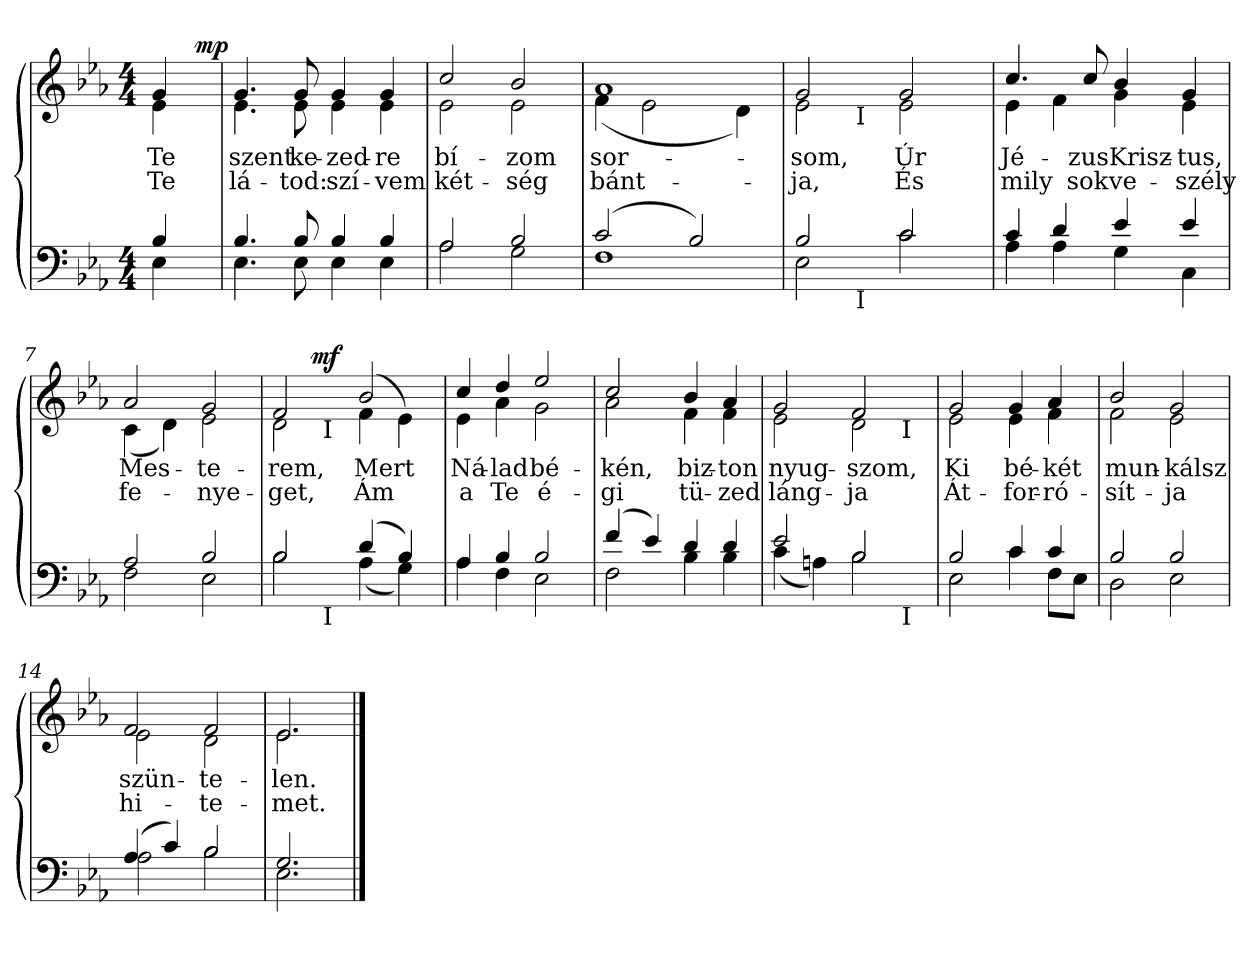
**kern	**kern	**text	**text	**dynam
*part2	*part1	*part1	*part1	*part1
*staff2	*staff1	*staff1	*staff1	*staff1
*clefF4	*clefG2	*	*	*
*k[b-e-a-]	*k[b-e-a-]	*	*	*
*E-:	*E-:	*	*	*
*M4/4	*M4/4	*	*	*
=1	=1	=1	=1	=1
*^	*	*	*	*
!	!	!LO:TX:a:B:t=Con devozione	!	!	!
!	!	!	!LO:LY:b	!LO:LY:b	!
*	*	*^	*	*	*
*	*	*	*^	*	*	*
4B-/	4E-\	4g/	4e-\	8ryy	Te	Te	.
.	.	.	.	32ryy	.	.	.
!	!	!	!	!	!	!	!LO:DY:a
.	.	.	.	16.ryy	.	.	mp
*	*	*v	*v	*v	*	*	*
=2	=2	=2	=2	=2	=2
*	*	*^	*	*	*
*	*	*	*^	*	*	*
!	!	!	!	!	!LO:LY:b	!LO:LY:b	!
*	*	*	*v	*v	*	*	*
4.B-/	4.E-\	4.g/	4.e-\	szent	lá-	.
!	!	!	!	!LO:LY:b	!LO:LY:b	!
8B-/	8E-\	8g/	8e-\	ke-	-tod:	.
!	!	!	!	!LO:LY:b	!LO:LY:b	!
4B-/	4E-\	4g/	4e-\	-zed-	szí-	.
!	!	!	!	!LO:LY:b	!LO:LY:b	!
4B-/	4E-\	4g/	4e-\	-re	-vem	.
=3	=3	=3	=3	=3	=3	=3
!	!	!	!	!LO:LY:b	!LO:LY:b	!
2A-/	2A-\	2cc/	2e-\	bí-	két-	.
!	!	!	!	!LO:LY:b	!LO:LY:b	!
2B-/	2G\	2b-/	2e-\	-zom	-ség	.
=4	=4	=4	=4	=4	=4	=4
!	!	!	!	!LO:LY:b	!LO:LY:b	!
(>2c/	1F	1a-	(<4f\	sor-	bánt-	.
.	.	.	2e-\	.	.	.
2B-/)	.	.	.	.	.	.
.	.	.	4d\)	.	.	.
*	*	*v	*v	*	*	*
=5	=5	=5	=5	=5	=5
*	*	*^	*	*	*
!	!	!	!	!LO:LY:b	!LO:LY:b	!
*	*^	*	*^	*	*	*
2B-/	2E-\	4ryy	2g/	2e-\	4ryy	-som,	-ja,	.
.	.	32ryy	.	.	32ryy	.	.	.
!	!	!	!	!	!LO:TX:b:t=I	!	!	!
!	!	!LO:TX:b:t=I	!	!	!	!	!	!
.	.	2ryy	.	.	2ryy	.	.	.
!	!	!	!	!	!	!LO:LY:b	!LO:LY:b	!
2c/	2c\	.	2g/	2e-\	.	Úr	És	.
.	.	8..ryy	.	.	8..ryy	.	.	.
*	*v	*v	*	*	*	*	*	*
*	*	*v	*v	*v	*	*	*
!!LO:LB:g=z
=6	=6	=6	=6	=6	=6
*	*^	*^	*	*	*
*	*	*	*	*^	*	*	*
!	!	!	!	!	!	!LO:LY:b	!LO:LY:b	!
*	*v	*v	*	*	*	*	*	*
*	*	*	*v	*v	*	*	*
4c/	4A-\	4.cc/	4e-\	Jé-	mily	.
4d/	4A-\	.	4f\	.	.	.
!	!	!	!	!LO:LY:b	!LO:LY:b	!
.	.	8cc/	.	-zus	sok	.
!	!	!	!	!LO:LY:b	!LO:LY:b	!
4e-/	4G\	4b-/	4g\	Krisz-	ve-	.
!	!	!	!	!LO:LY:b	!LO:LY:b	!
4e-/	4C\	4g/	4e-\	-tus,	-szély	.
=7	=7	=7	=7	=7	=7	=7
!	!	!	!	!LO:LY:b	!LO:LY:b	!
2A-/	2F\	2a-/	(<4c\	Mes-	fe-	.
.	.	.	4d\)	.	.	.
!	!	!	!	!LO:LY:b	!LO:LY:b	!
2B-/	2E-\	2g/	2e-\	-te-	-nye-	.
*	*	*v	*v	*	*	*
=8	=8	=8	=8	=8	=8
*	*	*^	*	*	*
!	!	!	!	!LO:LY:b	!LO:LY:b	!
*	*^	*^	*^	*	*	*
2B-/	2B-\	4ryy	2f/	2d\	4ryy	4ryy	-rem,	-get,	.
!	!	!	!	!	!	!	!	!	!LO:DY:a
.	.	32ryy	.	.	2.ryy	32ryy	.	.	mf
!	!	!	!	!	!	!LO:TX:b:t=I	!	!	!
!	!	!LO:TX:b:t=I	!	!	!	!	!	!	!
.	.	2ryy	.	.	.	2ryy	.	.	.
!	!	!	!	!	!	!	!LO:LY:b	!LO:LY:b	!
(>4d/	(<4A-\	.	(<2b-/	4f\	.	.	Mert	Ám	.
4B-/)	4G\)	.	.	4e-\)	.	.	.	.	.
.	.	8..ryy	.	.	.	8..ryy	.	.	.
*	*v	*v	*	*	*	*	*	*	*
*	*	*v	*v	*v	*v	*	*	*
=9	=9	=9	=9	=9	=9
*	*^	*^	*	*	*
*	*	*	*	*^	*	*	*
*	*	*	*	*	*^	*	*	*
!	!	!	!	!	!	!	!LO:LY:b	!LO:LY:b	!
*	*v	*v	*	*	*	*	*	*	*
*	*	*	*v	*v	*v	*	*	*
4A-/	4A-\	4cc/	4e-\	Ná-	a	.
!	!	!	!	!LO:LY:b	!LO:LY:b	!
4B-/	4F\	4dd/	4a-\	-lad	Te	.
!	!	!	!	!LO:LY:b	!LO:LY:b	!
2B-/	2E-\	2ee-/	2g\	bé-	é-	.
=10	=10	=10	=10	=10	=10	=10
!	!	!	!	!LO:LY:b	!LO:LY:b	!
(>4f/	2F\	2cc/	2a-\	-kén,	-gi	.
4e-/)	.	.	.	.	.	.
!	!	!	!	!LO:LY:b	!LO:LY:b	!
4d/	4B-\	4b-/	4f\	biz-	tü-	.
!	!	!	!	!LO:LY:b	!LO:LY:b	!
4d/	4B-\	4a-/	4f\	-ton	-zed	.
*	*	*v	*v	*	*	*
!!LO:LB:g=z
=11	=11	=11	=11	=11	=11
*	*	*^	*	*	*
!	!	!	!	!LO:LY:b	!LO:LY:b	!
*	*^	*	*^	*	*	*
2e-/	(<4c\	2ryy	2g/	2e-\	2ryy	nyug-	láng-	.
.	4An\)	.	.	.	.	.	.	.
!	!	!	!	!	!	!LO:LY:b	!LO:LY:b	!
2B-/	2B-\	4ryy	2f/	2d\	4ryy	-szom,	-ja	.
.	.	32ryy	.	.	32ryy	.	.	.
!	!	!	!	!	!LO:TX:b:t=I	!	!	!
!	!	!LO:TX:b:t=I	!	!	!	!	!	!
.	.	8..ryy	.	.	8..ryy	.	.	.
*	*v	*v	*	*	*	*	*	*
*	*	*v	*v	*v	*	*	*
=12	=12	=12	=12	=12	=12
*	*^	*^	*	*	*
*	*	*	*	*^	*	*	*
!	!	!	!	!	!	!LO:LY:b	!LO:LY:b	!
*	*v	*v	*	*	*	*	*	*
*	*	*	*v	*v	*	*	*
2B-/	2E-\	2g/	2e-\	Ki	Át-	.
!	!	!	!	!LO:LY:b	!LO:LY:b	!
4c/	4c\	4g/	4e-\	bé-	-for-	.
!	!	!	!	!LO:LY:b	!LO:LY:b	!
4c/	8F\L	4a-/	4f\	-két	-ró-	.
.	8E-\J	.	.	.	.	.
=13	=13	=13	=13	=13	=13	=13
!	!	!	!	!LO:LY:b	!LO:LY:b	!
2B-/	2D\	2b-/	2f\	mun-	-sít-	.
!	!	!	!	!LO:LY:b	!LO:LY:b	!
2B-/	2E-\	2g/	2e-\	-kálsz	-ja	.
=14	=14	=14	=14	=14	=14	=14
!	!	!	!	!LO:LY:b	!LO:LY:b	!
(>4A-/	2A-\	2f/	2e-\	szün-	hi-	.
4c/)	.	.	.	.	.	.
!	!	!	!	!LO:LY:b	!LO:LY:b	!
2B-/	2B-\	2f/	2d\	-te-	-te-	.
=15	=15	=15	=15	=15	=15	=15
!	!	!	!	!LO:LY:b	!LO:LY:b	!
2.G/	2.E-\	2.e-/	2.e-\	-len.	-met.	.
*v	*v	*	*	*	*	*
*	*v	*v	*	*	*
==	==	==	==	==
*-	*-	*-	*-	*-
